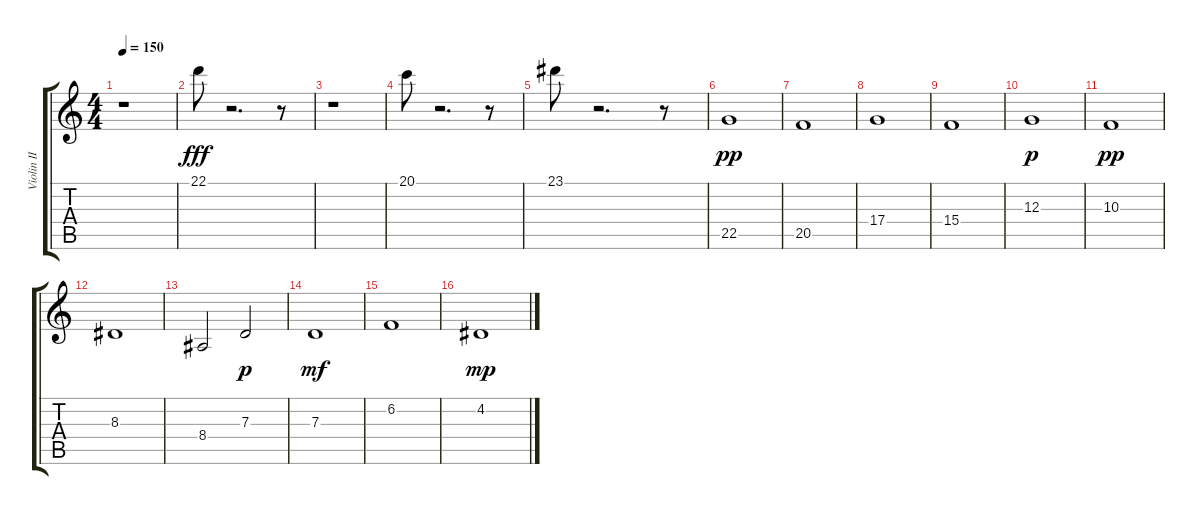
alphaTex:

\track ("Violin II " "Violin II ") {instrument stringensemble1}
\staff {score tabs}
\tuning (E4 B3 G3 D3 A2 E2) {hide}
\ts (4 4)
\tempo 150
\clef g2
\ks c
r.1{dy fff} |
22.1.8{volume 13} r.2{d} r.8 |
r.1 |
20.1.8{volume 13} r.2{d} r.8 |
23.1.8 r.2{d} r.8 |
22.5.1{dy pp volume 15} |
20.5.1 |
17.4.1 |
15.4.1 |
12.3.1{dy p volume 13} |
10.3.1{dy pp} |
8.3.1 |
8.4.2{volume 13} 7.3.2{dy p} |
7.3.1{dy mf volume 7} |
6.2.1 |
4.2.1{dy mp}
